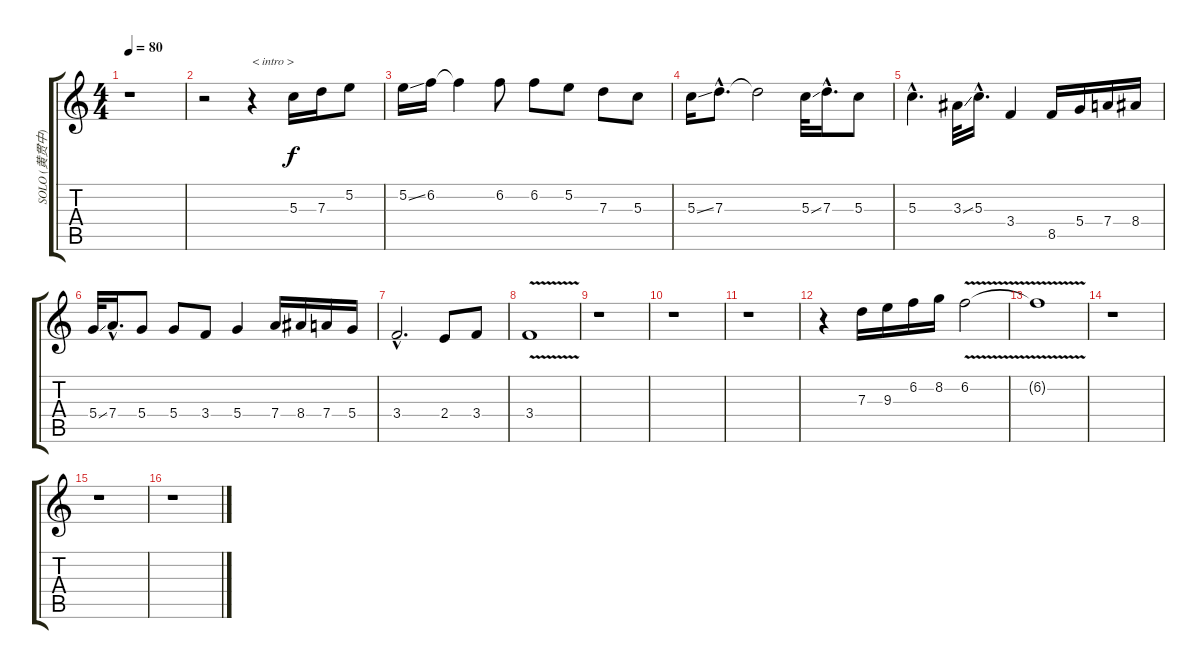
\track ("SOLO (黄贯中)" "SOLO (黄贯中)") {instrument acousticguitarsteel}
\staff {score tabs}
\tuning (E4 B3 G3 D3 A2 E2) {hide}
\ts (4 4)
\tempo 80
\clef g2
\ks c
r.1{dy f instrument acousticguitarsteel} |
r.2 r.4{txt "< intro >"} 5.3.16 7.3.16 5.2.8 |
5.2{ss}.16 6.2.16 6.2{t}.4 6.2.8 6.2.8 5.2.8 7.3.8 5.3.8 |
5.3{ss}.16 7.3{hac}.8{d} 7.3{t}.2 5.3{ss}.32 7.3{hac}.16{d} 5.3.8 |
5.3{hac}.4{d} 3.3{ss}.32 5.3{hac}.16{d} 3.4.4 8.5.16 5.4.16 7.4.16 8.4.16 |
5.4{ss}.32 7.4{hac}.16{d} 5.4.8 5.4.8 3.4.8 5.4.4 7.4.16 8.4.16 7.4.16 5.4.16 |
3.4{hac}.2{d} 2.4.8 3.4.8 |
3.4{v}.1 |
r.1 |
r.1 |
r.1 |
r.4 7.3.16 9.3.16 6.2.16 8.2.16 6.2{v}.2 |
6.2{t}.1 |
r.1 |
r.1 |
r.1
